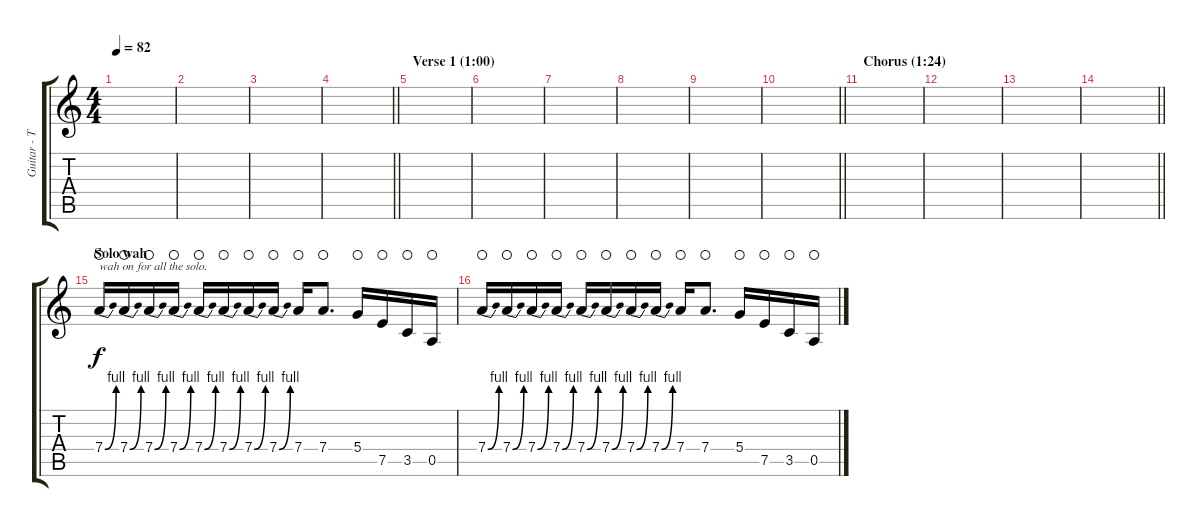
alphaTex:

\track ("Guitar - Tom" "Guitar - T") {instrument distortionguitar}
\staff {score tabs}
\tuning (E4 B3 G3 D3 A2 E2) {hide}
\ts (4 4)
\tempo 82
\clef g2
\ks c
|
|
|
\barLineRight lightlight
|
\section ("" "Verse 1 (1:00)")
|
|
|
|
|
\barLineRight lightlight
|
\section ("" "Chorus (1:24)")
|
|
|
\barLineRight lightlight
|
\section ("" "Solo wah")
7.4{be (bend 0 0 60 4)}.16{txt "wah on for all the solo." waho} 7.4{be (bend 0 0 60 4)}.16{waho} 7.4{be (bend 0 0 60 4)}.16{waho} 7.4{be (bend 0 0 60 4)}.16{waho} 7.4{be (bend 0 0 60 4)}.16{waho} 7.4{be (bend 0 0 60 4)}.16{waho} 7.4{be (bend 0 0 60 4)}.16{waho} 7.4{be (bend 0 0 60 4)}.16{waho} 7.4.16{waho} 7.4.8{d waho} 5.4.16{waho} 7.5.16{waho} 3.5.16{waho} 0.5.16{waho} |
7.4{be (bend 0 0 60 4)}.16{waho} 7.4{be (bend 0 0 60 4)}.16{waho} 7.4{be (bend 0 0 60 4)}.16{waho} 7.4{be (bend 0 0 60 4)}.16{waho} 7.4{be (bend 0 0 60 4)}.16{waho} 7.4{be (bend 0 0 60 4)}.16{waho} 7.4{be (bend 0 0 60 4)}.16{waho} 7.4{be (bend 0 0 60 4)}.16{waho} 7.4.16{waho} 7.4.8{d waho} 5.4.16{waho} 7.5.16{waho} 3.5.16{waho} 0.5.16{waho}
